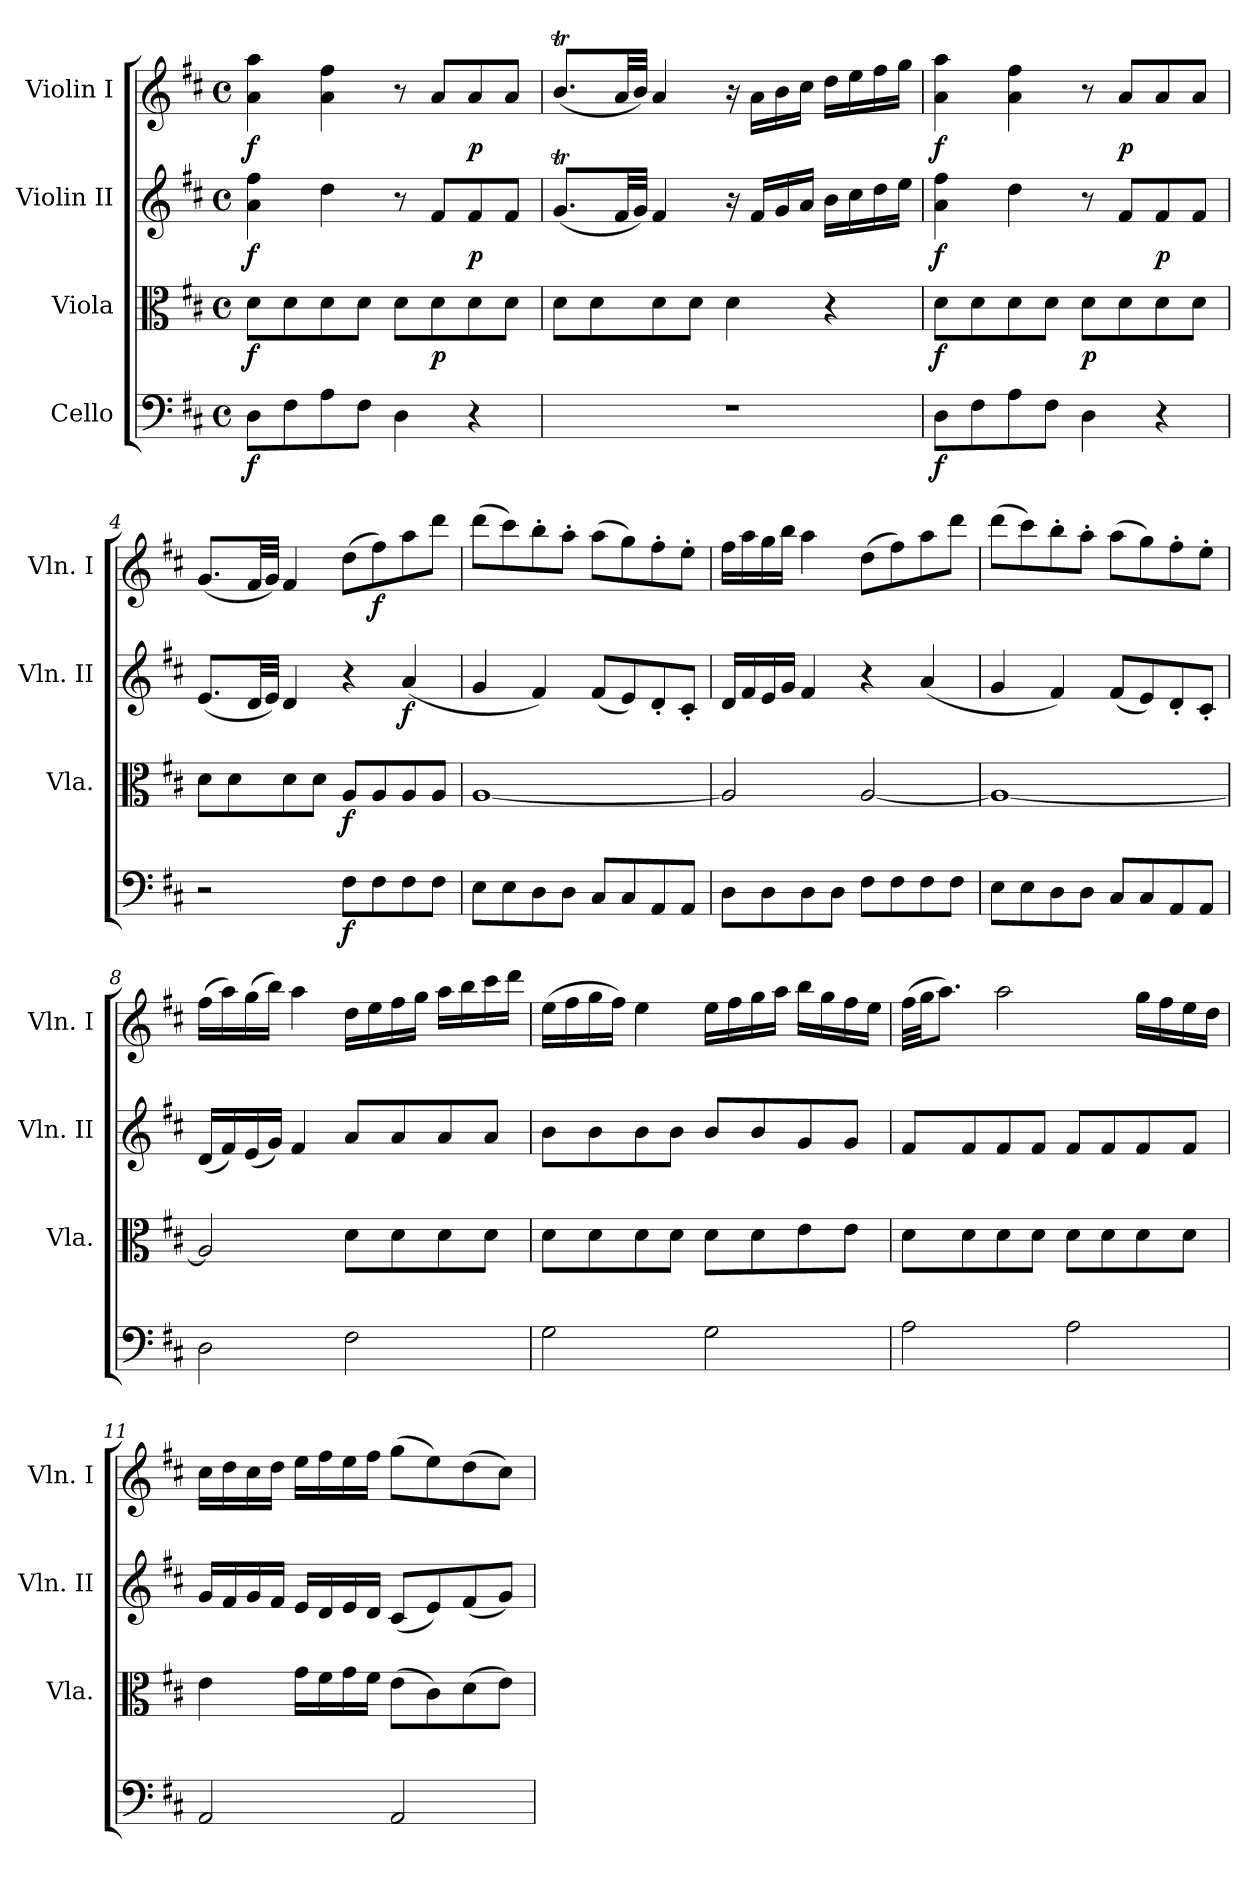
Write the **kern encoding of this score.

**kern	**dynam	**kern	**dynam	**kern	**dynam	**kern	**dynam
*part4	*part4	*part3	*part3	*part2	*part2	*part1	*part1
*staff4	*staff4	*staff3	*staff3	*staff2	*staff2	*staff1	*staff1
*I"Cello	*	*I"Viola	*	*I"Violin II	*	*I"Violin I	*
*	*	*I'Vla.	*	*I'Vln. II	*	*I'Vln. I	*
*clefF4	*	*clefC3	*	*clefG2	*	*clefG2	*
*k[f#c#]	*	*k[f#c#]	*	*k[f#c#]	*	*k[f#c#]	*
*D:	*	*D:	*	*D:	*	*D:	*
*M4/4	*	*M4/4	*	*M4/4	*	*M4/4	*
*met(c)	*	*met(c)	*	*met(c)	*	*met(c)	*
=1	=1	=1	=1	=1	=1	=1	=1
!	!LO:DY:b	!	!LO:DY:b	!	!LO:DY:b	!	!LO:DY:b
8D\L	f	8d\L	f	4a\ 4ff#\	f	4a\ 4aa\	f
8F#\	.	8d\	.	.	.	.	.
8A\	.	8d\	.	4dd\	.	4a\ 4ff#\	.
8F#\J	.	8d\J	.	.	.	.	.
4D\	.	8d\L	.	8r	.	8r	.
!	!	!	!LO:DY:b	!	!	!	!
.	.	8d\	p	8f#/L	.	8a/L	.
!	!	!	!	!	!LO:DY:b	!	!LO:DY:b
4r	.	8d\	.	8f#/	p	8a/	p
.	.	8d\J	.	8f#/J	.	8a/J	.
=2	=2	=2	=2	=2	=2	=2	=2
1r	.	8d\L	.	(8.gT/L	.	(8.bT/L	.
.	.	8d\	.	.	.	.	.
.	.	.	.	32f#/LL	.	32a/LL	.
.	.	.	.	32g/JJJ)	.	32b/JJJ)	.
.	.	8d\	.	4f#/	.	4a/	.
.	.	8d\J	.	.	.	.	.
.	.	4d\	.	16r	.	16r	.
.	.	.	.	16f#/LL	.	16a\LL	.
.	.	.	.	16g/	.	16b\	.
.	.	.	.	16a/JJ	.	16cc#\JJ	.
.	.	4r	.	16b\LL	.	16dd\LL	.
.	.	.	.	16cc#\	.	16ee\	.
.	.	.	.	16dd\	.	16ff#\	.
.	.	.	.	16ee\JJ	.	16gg\JJ	.
=3	=3	=3	=3	=3	=3	=3	=3
!	!LO:DY:b	!	!LO:DY:b	!	!LO:DY:b	!	!LO:DY:b
8D\L	f	8d\L	f	4a\ 4ff#\	f	4a\ 4aa\	f
8F#\	.	8d\	.	.	.	.	.
8A\	.	8d\	.	4dd\	.	4a\ 4ff#\	.
8F#\J	.	8d\J	.	.	.	.	.
!	!	!	!LO:DY:b	!	!	!	!
4D\	.	8d\L	p	8r	.	8r	.
!	!	!	!	!	!	!	!LO:DY:b
.	.	8d\	.	8f#/L	.	8a/L	p
!	!	!	!	!	!LO:DY:b	!	!
4r	.	8d\	.	8f#/	p	8a/	.
.	.	8d\J	.	8f#/J	.	8a/J	.
=4	=4	=4	=4	=4	=4	=4	=4
2r	.	8d\L	.	(8.e/L	.	(8.g/L	.
.	.	8d\	.	.	.	.	.
.	.	.	.	32d/LL	.	32f#/LL	.
.	.	.	.	32e/JJJ)	.	32g/JJJ)	.
.	.	8d\	.	4d/	.	4f#/	.
.	.	8d\J	.	.	.	.	.
!	!LO:DY:b	!	!LO:DY:b	!	!	!	!
8F#\L	f	8A/L	f	4r	.	(8dd\L	.
!	!	!	!	!	!	!	!LO:DY:b
8F#\	.	8A/	.	.	.	8ff#\)	f
!	!	!	!	!	!LO:DY:b	!	!
8F#\	.	8A/	.	(4a/	f	8aa\	.
8F#\J	.	8A/J	.	.	.	8ddd\J	.
=5	=5	=5	=5	=5	=5	=5	=5
8E\L	.	[1A	.	4g/	.	(8ddd\L	.
8E\	.	.	.	.	.	8ccc#\)	.
8D\	.	.	.	4f#/)	.	8bb'\	.
8D\J	.	.	.	.	.	8aa'\J	.
8C#/L	.	.	.	(8f#/L	.	(8aa\L	.
8C#/	.	.	.	8e/)	.	8gg\)	.
8AA/	.	.	.	8d'/	.	8ff#'\	.
8AA/J	.	.	.	8c#'/J	.	8ee'\J	.
=6	=6	=6	=6	=6	=6	=6	=6
8D\L	.	2A/]	.	16d/LL	.	16ff#\LL	.
.	.	.	.	16f#/	.	16aa\	.
8D\	.	.	.	16e/	.	16gg\	.
.	.	.	.	16g/JJ	.	16bb\JJ	.
8D\	.	.	.	4f#/	.	4aa\	.
8D\J	.	.	.	.	.	.	.
8F#\L	.	[2A/	.	4r	.	(8dd\L	.
8F#\	.	.	.	.	.	8ff#\)	.
8F#\	.	.	.	(4a/	.	8aa\	.
8F#\J	.	.	.	.	.	8ddd\J	.
=7	=7	=7	=7	=7	=7	=7	=7
8E\L	.	1A_	.	4g/	.	(8ddd\L	.
8E\	.	.	.	.	.	8ccc#\)	.
8D\	.	.	.	4f#/)	.	8bb'\	.
8D\J	.	.	.	.	.	8aa'\J	.
8C#/L	.	.	.	(8f#/L	.	(8aa\L	.
8C#/	.	.	.	8e/)	.	8gg\)	.
8AA/	.	.	.	8d'/	.	8ff#'\	.
8AA/J	.	.	.	8c#'/J	.	8ee'\J	.
=8	=8	=8	=8	=8	=8	=8	=8
2D\	.	2A/]	.	(16d/LL	.	(16ff#\LL	.
.	.	.	.	16f#/)	.	16aa\)	.
.	.	.	.	(16e/	.	(16gg\	.
.	.	.	.	16g/JJ)	.	16bb\JJ)	.
.	.	.	.	4f#/	.	4aa\	.
2F#\	.	8d\L	.	8a/L	.	16dd\LL	.
.	.	.	.	.	.	16ee\	.
.	.	8d\	.	8a/	.	16ff#\	.
.	.	.	.	.	.	16gg\JJ	.
.	.	8d\	.	8a/	.	16aa\LL	.
.	.	.	.	.	.	16bb\	.
.	.	8d\J	.	8a/J	.	16ccc#\	.
.	.	.	.	.	.	16ddd\JJ	.
=9	=9	=9	=9	=9	=9	=9	=9
2G\	.	8d\L	.	8b\L	.	(16ee\LL	.
.	.	.	.	.	.	16ff#\	.
.	.	8d\	.	8b\	.	16gg\	.
.	.	.	.	.	.	16ff#\JJ)	.
.	.	8d\	.	8b\	.	4ee\	.
.	.	8d\J	.	8b\J	.	.	.
2G\	.	8d\L	.	8b/L	.	16ee\LL	.
.	.	.	.	.	.	16ff#\	.
.	.	8d\	.	8b/	.	16gg\	.
.	.	.	.	.	.	16aa\JJ	.
.	.	8e\	.	8g/	.	16bb\LL	.
.	.	.	.	.	.	16gg\	.
.	.	8e\J	.	8g/J	.	16ff#\	.
.	.	.	.	.	.	16ee\JJ	.
=10	=10	=10	=10	=10	=10	=10	=10
2A\	.	8d\L	.	8f#/L	.	(32ff#\LLL	.
.	.	.	.	.	.	32gg\JJ	.
.	.	.	.	.	.	8.aa\J)	.
.	.	8d\	.	8f#/	.	.	.
.	.	8d\	.	8f#/	.	2aa\	.
.	.	8d\J	.	8f#/J	.	.	.
2A\	.	8d\L	.	8f#/L	.	.	.
.	.	8d\	.	8f#/	.	.	.
.	.	8d\	.	8f#/	.	16gg\LL	.
.	.	.	.	.	.	16ff#\	.
.	.	8d\J	.	8f#/J	.	16ee\	.
.	.	.	.	.	.	16dd\JJ	.
=11	=11	=11	=11	=11	=11	=11	=11
2AA/	.	4e\	.	16g/LL	.	16cc#\LL	.
.	.	.	.	16f#/	.	16dd\	.
.	.	.	.	16g/	.	16cc#\	.
.	.	.	.	16f#/JJ	.	16dd\JJ	.
.	.	16g\LL	.	16e/LL	.	16ee\LL	.
.	.	16f#\	.	16d/	.	16ff#\	.
.	.	16g\	.	16e/	.	16ee\	.
.	.	16f#\JJ	.	16d/JJ	.	16ff#\JJ	.
2AA/	.	(8e\L	.	(8c#/L	.	(8gg\L	.
.	.	8c#\)	.	8e/)	.	8ee\)	.
.	.	(8d\	.	(8f#/	.	(8dd\	.
.	.	8e\J)	.	8g/J)	.	8cc#\J)	.
=	=	=	=	=	=	=	=
*-	*-	*-	*-	*-	*-	*-	*-
